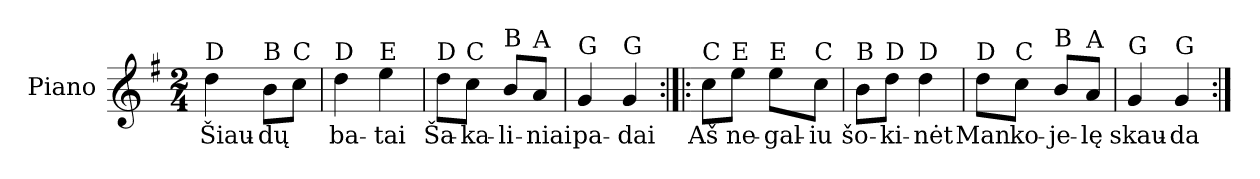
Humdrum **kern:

**kern	**text
*part1	*part1
*staff1	*staff1
*I"Piano	*
*I'Pno.	*
*clefG2	*
*k[f#]	*
*M2/4	*
=1	=1
!LO:TX:a:t=D	!
!	!LO:LY:b
4dd\	Šiau-
!LO:TX:a:t=B	!
!	!LO:LY:b
8b\L	-dų
!LO:TX:a:t=C	!
8cc\J	.
=2	=2
!LO:TX:a:t=D	!
!	!LO:LY:b
4dd\	ba-
!LO:TX:a:t=E	!
!	!LO:LY:b
4ee\	-tai
=3	=3
!LO:TX:a:t=D	!
!	!LO:LY:b
8dd\L	Ša-
!LO:TX:a:t=C	!
!	!LO:LY:b
8cc\J	-ka-
!LO:TX:a:t=B	!
!	!LO:LY:b
8b/L	-li-
!LO:TX:a:t=A	!
!	!LO:LY:b
8a/J	-niai
=4	=4
!LO:TX:a:t=G	!
!	!LO:LY:b
4g/	pa-
!LO:TX:a:t=G	!
!	!LO:LY:b
4g/	-dai
=5:|!|:	=5:|!|:
!LO:TX:a:t=C	!
!	!LO:LY:b
8cc\L	Aš
!LO:TX:a:t=E	!
!	!LO:LY:b
8ee\J	ne-
!LO:TX:a:t=E	!
!	!LO:LY:b
8ee\L	-gal-
!LO:TX:a:t=C	!
!	!LO:LY:b
8cc\J	-iu
=6	=6
!LO:TX:a:t=B	!
!	!LO:LY:b
8b\L	šo-
!LO:TX:a:t=D	!
!	!LO:LY:b
8dd\J	-ki-
!LO:TX:a:t=D	!
!	!LO:LY:b
4dd\	-nėt
=7	=7
!LO:TX:a:t=D	!
!	!LO:LY:b
8dd\L	Man
!LO:TX:a:t=C	!
!	!LO:LY:b
8cc\J	ko-
!LO:TX:a:t=B	!
!	!LO:LY:b
8b/L	-je-
!LO:TX:a:t=A	!
!	!LO:LY:b
8a/J	-lę
=8	=8
!LO:TX:a:t=G	!
!	!LO:LY:b
4g/	skau-
!LO:TX:a:t=G	!
!	!LO:LY:b
4g/	-da
=:|!	=:|!
*-	*-
